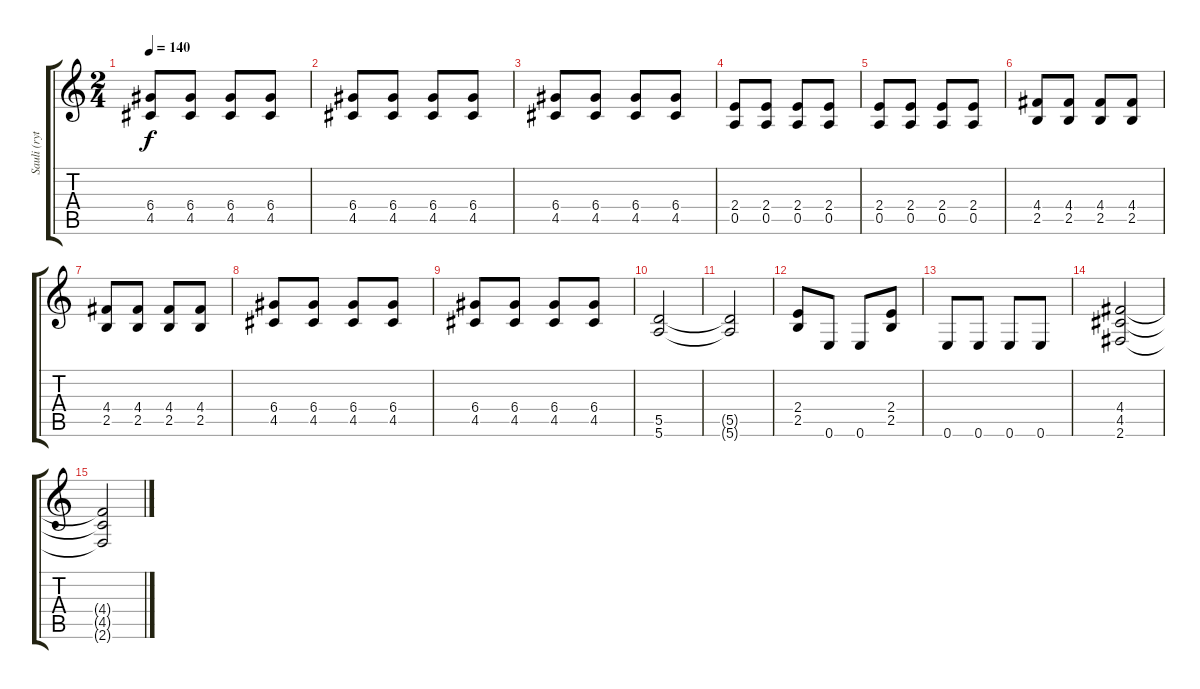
\track ("Sauli (rythm)" "Sauli (ryt") {instrument distortionguitar}
\staff {score tabs}
\tuning (E4 B3 G3 D3 A2 E2) {hide}
\ts (2 4)
\tempo 140
\clef g2
\ks c
(6.4 4.5).8{dy f} (6.4 4.5).8 (6.4 4.5).8 (6.4 4.5).8 |
(6.4 4.5).8 (6.4 4.5).8 (6.4 4.5).8 (6.4 4.5).8 |
(6.4 4.5).8 (6.4 4.5).8 (6.4 4.5).8 (6.4 4.5).8 |
(2.4 0.5).8 (2.4 0.5).8 (2.4 0.5).8 (2.4 0.5).8 |
(2.4 0.5).8 (2.4 0.5).8 (2.4 0.5).8 (2.4 0.5).8 |
(4.4 2.5).8 (4.4 2.5).8 (4.4 2.5).8 (4.4 2.5).8 |
(4.4 2.5).8 (4.4 2.5).8 (4.4 2.5).8 (4.4 2.5).8 |
(6.4 4.5).8 (6.4 4.5).8 (6.4 4.5).8 (6.4 4.5).8 |
(6.4 4.5).8 (6.4 4.5).8 (6.4 4.5).8 (6.4 4.5).8 |
(5.5 5.6).2 |
(5.5{t} 5.6{t}).2 |
(2.4 2.5).8 0.6.8 0.6.8 (2.4 2.5).8 |
0.6.8 0.6.8 0.6.8 0.6.8 |
(4.4 4.5 2.6).2 |
(4.4{t} 4.5{t} 2.6{t}).2
